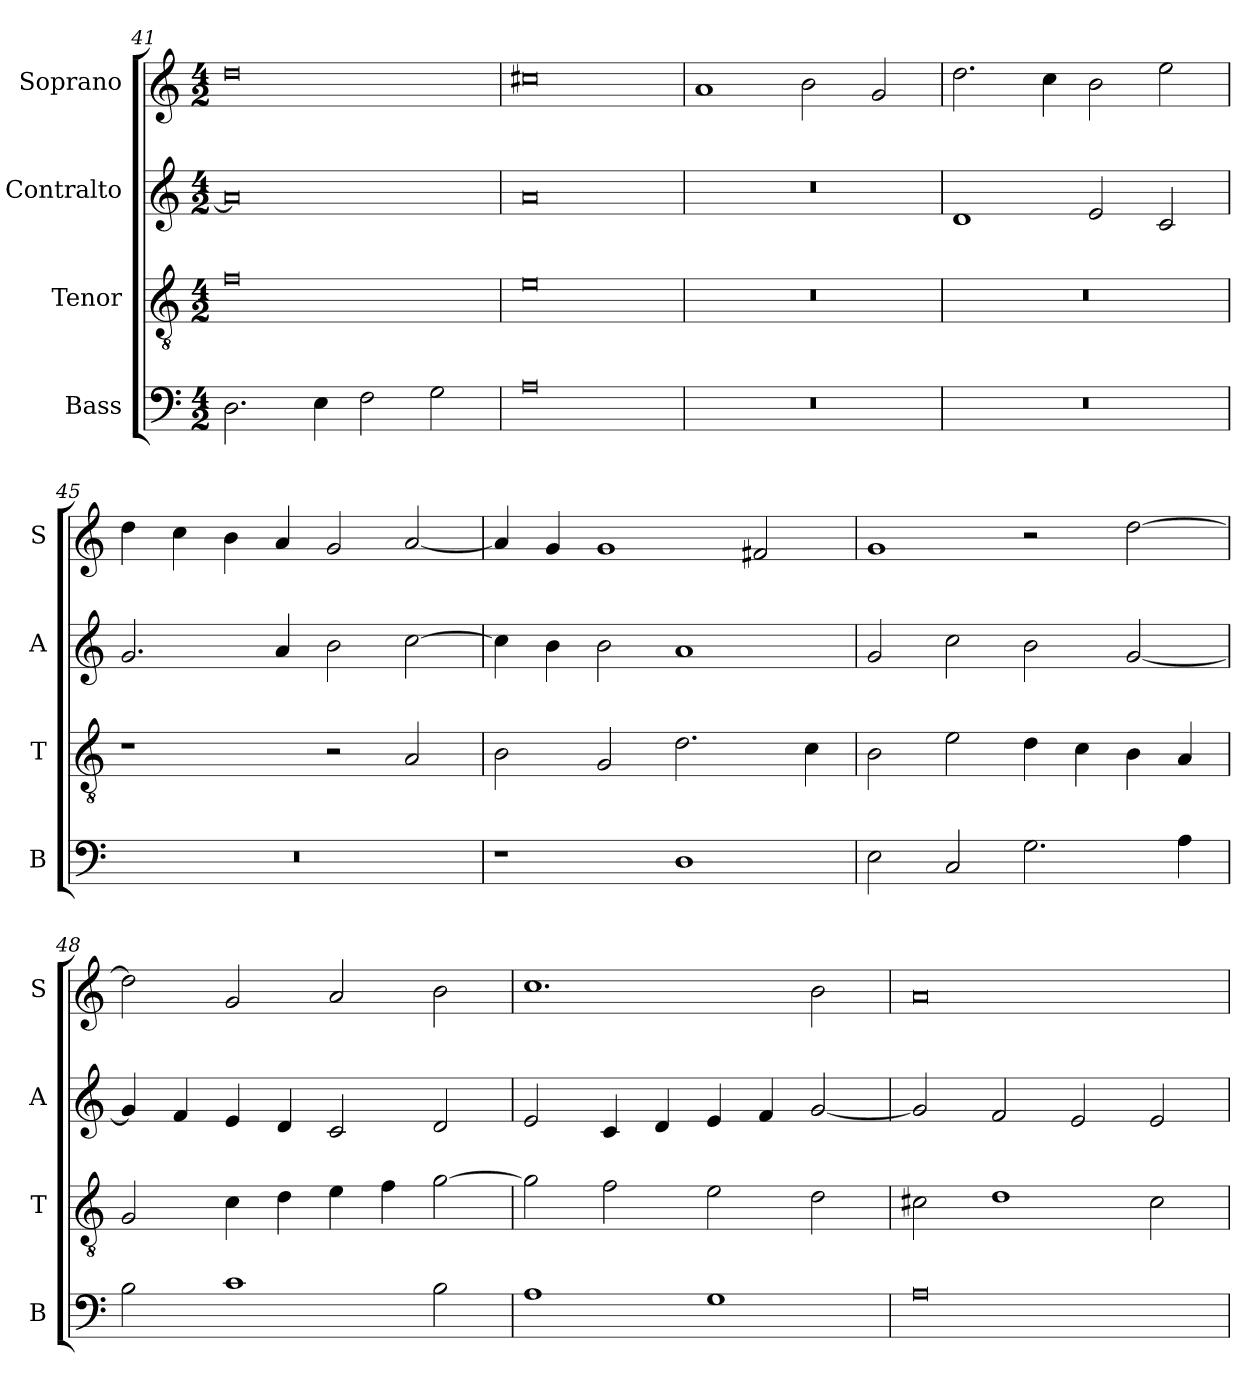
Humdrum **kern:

**kern	**kern	**kern	**kern
*part4	*part3	*part2	*part1
*staff4	*staff3	*staff2	*staff1
*I"Bass	*I"Tenor	*I"Contralto	*I"Soprano
*I'B	*I'T	*I'A	*I'S
*clefF4	*clefGv2	*clefG2	*clefG2
*k[]	*k[]	*k[]	*k[]
*D:dor	*D:dor	*D:dor	*D:dor
*M4/2	*M4/2	*M4/2	*M4/2
=41	=41	=41	=41
2.D	0f	0a]	0dd
4E	.	.	.
2F	.	.	.
2G	.	.	.
=42	=42	=42	=42
0A	0e	0a	0cc#X
=43	=43	=43	=43
0r	0r	0r	1a
.	.	.	2b
.	.	.	2g
=44	=44	=44	=44
0r	0r	1d	2.dd
.	.	.	4cc
.	.	2e	2b
.	.	2c	2ee
=45	=45	=45	=45
0r	1r	2.g	4dd
.	.	.	4cc
.	.	.	4b
.	.	4a	4a
.	2r	2b	2g
.	2A	[2cc	[2a
=46	=46	=46	=46
1r	2B	4cc]	4a]
.	.	4b	4g
.	2G	2b	1g
1D	2.d	1a	.
.	.	.	2f#X
.	4c	.	.
=47	=47	=47	=47
2E	2B	2g	1g
2C	2e	2cc	.
2.G	4d	2b	2r
.	4c	.	.
.	4B	[2g	[2dd
4A	4A	.	.
=48	=48	=48	=48
2B	2G	4g]	2dd]
.	.	4f	.
1c	4c	4e	2g
.	4d	4d	.
.	4e	2c	2a
.	4f	.	.
2B	[2g	2d	2b
=49	=49	=49	=49
1A	2g]	2e	1.cc
.	2f	4c	.
.	.	4d	.
1G	2e	4e	.
.	.	4f	.
.	2d	[2g	2b
=50	=50	=50	=50
0A	2c#X	2g]	0a
.	1d	2f	.
.	.	2e	.
.	2c#	2e	.
=	=	=	=
*-	*-	*-	*-
